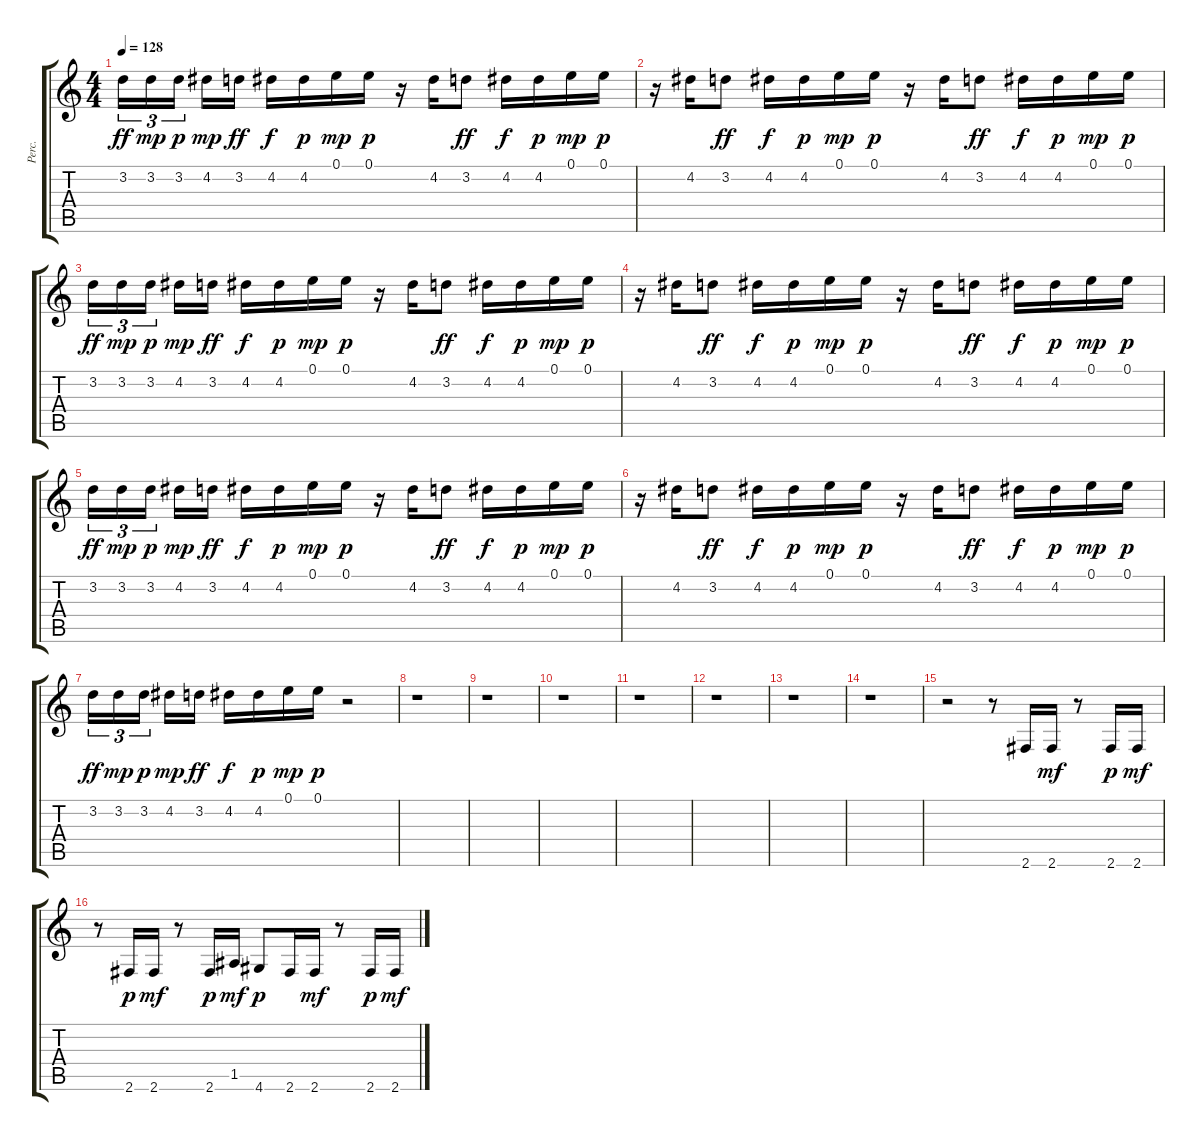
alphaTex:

\track ("Perc.                               " "Perc.     ") {instrument acousticguitarsteel}
\staff {score tabs}
\tuning (E4 B3 G3 D3 A2 E2) {hide}
\ts (4 4)
\tempo 128
\clef g2
\ks c
3.2.16{tu (3 2) dy ff} 3.2.16{tu (3 2) dy mp} 3.2.16{tu (3 2) dy p beam splitsecondary} 4.2.16{dy mp} 3.2.16{dy ff} 4.2.16{dy f} 4.2.16{dy p} 0.1.16{dy mp} 0.1.16{dy p} r.16 4.2.16 3.2.8{dy ff} 4.2.16{dy f} 4.2.16{dy p} 0.1.16{dy mp} 0.1.16{dy p} |
r.16 4.2.16 3.2.8{dy ff} 4.2.16{dy f} 4.2.16{dy p} 0.1.16{dy mp} 0.1.16{dy p} r.16 4.2.16 3.2.8{dy ff} 4.2.16{dy f} 4.2.16{dy p} 0.1.16{dy mp} 0.1.16{dy p} |
3.2.16{tu (3 2) dy ff} 3.2.16{tu (3 2) dy mp} 3.2.16{tu (3 2) dy p beam splitsecondary} 4.2.16{dy mp} 3.2.16{dy ff} 4.2.16{dy f} 4.2.16{dy p} 0.1.16{dy mp} 0.1.16{dy p} r.16 4.2.16 3.2.8{dy ff} 4.2.16{dy f} 4.2.16{dy p} 0.1.16{dy mp} 0.1.16{dy p} |
r.16 4.2.16 3.2.8{dy ff} 4.2.16{dy f} 4.2.16{dy p} 0.1.16{dy mp} 0.1.16{dy p} r.16 4.2.16 3.2.8{dy ff} 4.2.16{dy f} 4.2.16{dy p} 0.1.16{dy mp} 0.1.16{dy p} |
3.2.16{tu (3 2) dy ff} 3.2.16{tu (3 2) dy mp} 3.2.16{tu (3 2) dy p beam splitsecondary} 4.2.16{dy mp} 3.2.16{dy ff} 4.2.16{dy f} 4.2.16{dy p} 0.1.16{dy mp} 0.1.16{dy p} r.16 4.2.16 3.2.8{dy ff} 4.2.16{dy f} 4.2.16{dy p} 0.1.16{dy mp} 0.1.16{dy p} |
r.16 4.2.16 3.2.8{dy ff} 4.2.16{dy f} 4.2.16{dy p} 0.1.16{dy mp} 0.1.16{dy p} r.16 4.2.16 3.2.8{dy ff} 4.2.16{dy f} 4.2.16{dy p} 0.1.16{dy mp} 0.1.16{dy p} |
3.2.16{tu (3 2) dy ff} 3.2.16{tu (3 2) dy mp} 3.2.16{tu (3 2) dy p beam splitsecondary} 4.2.16{dy mp} 3.2.16{dy ff} 4.2.16{dy f} 4.2.16{dy p} 0.1.16{dy mp} 0.1.16{dy p} r.2 |
r.1 |
r.1 |
r.1 |
r.1 |
r.1 |
r.1 |
r.1 |
r.2 r.8 2.6.16 2.6.16{dy mf} r.8 2.6.16{dy p} 2.6.16{dy mf} |
r.8 2.6.16{dy p} 2.6.16{dy mf} r.8 2.6.16{dy p} 1.5.16{dy mf} 4.6.8{dy p} 2.6.16 2.6.16{dy mf} r.8 2.6.16{dy p} 2.6.16{dy mf}
